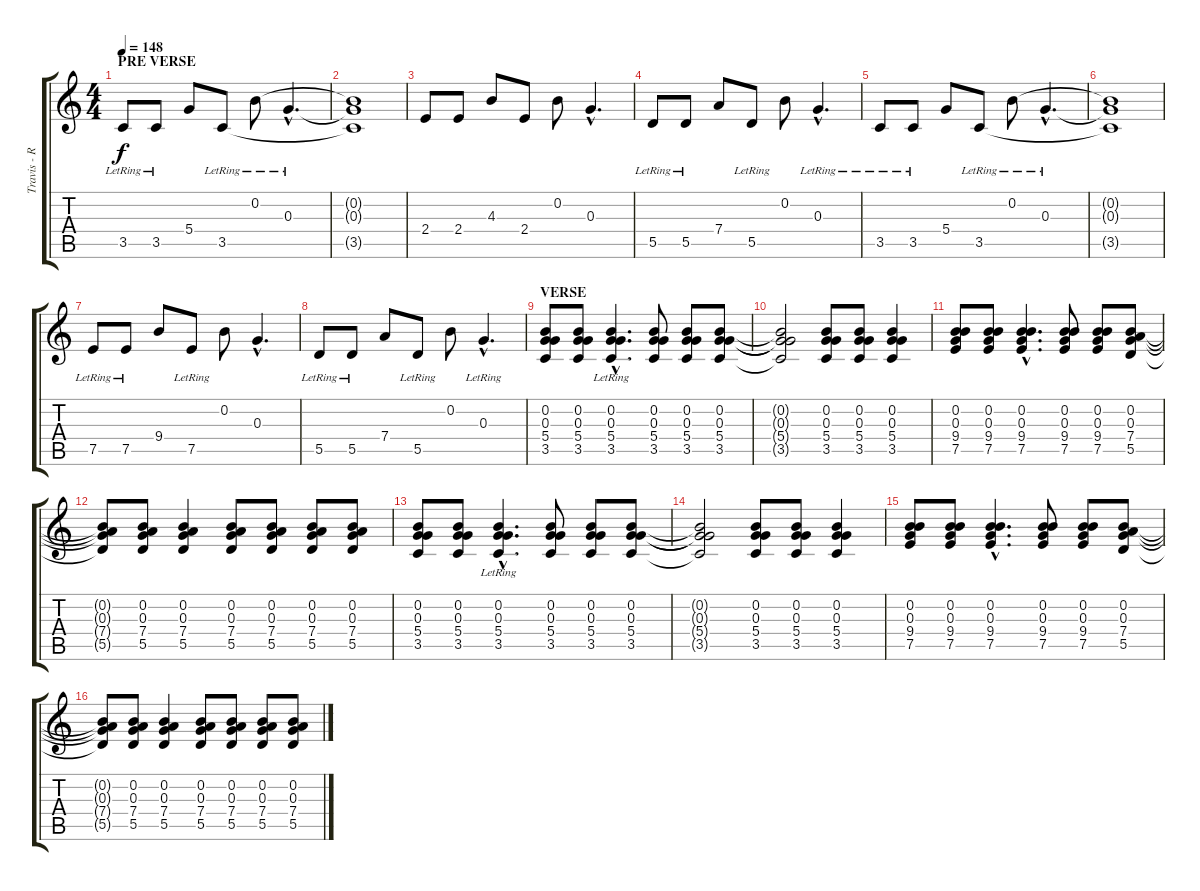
\track ("Travis - Rythym Guitar" "Travis - R") {instrument acousticguitarnylon}
\staff {score tabs}
\tuning (E4 B3 G3 D3 A2 E2) {hide}
\ts (4 4)
\section ("" "PRE VERSE")
\tempo 148
\clef g2
\ks c
3.5{lr}.8{dy f} 3.5{lr}.8 5.4.8 3.5{lr}.8 0.2{lr}.8 0.3{hac lr}.4{d} |
(0.2{t} 0.3{t} 3.5{t}).1 |
2.4.8 2.4.8 4.3.8 2.4.8 0.2.8 0.3{hac}.4{d} |
5.5{lr}.8 5.5{lr}.8 7.4.8 5.5{lr}.8 0.2.8 0.3{hac lr}.4{d} |
3.5{lr}.8 3.5{lr}.8 5.4.8 3.5{lr}.8 0.2{lr}.8 0.3{hac lr}.4{d} |
(0.2{t} 0.3{t} 3.5{t}).1 |
7.5{lr}.8 7.5{lr}.8 9.4.8 7.5{lr}.8 0.2.8 0.3{hac}.4{d} |
5.5{lr}.8 5.5{lr}.8 7.4.8 5.5{lr}.8 0.2.8 0.3{hac lr}.4{d} |
\section ("" "VERSE")
(0.2 0.3 5.4 3.5).8 (0.2 0.3 5.4 3.5).8 (0.2{hac lr} 0.3{hac lr} 5.4{hac lr} 3.5{lr}).4{d} (0.2 0.3 5.4 3.5).8 (0.2 0.3 5.4 3.5).8 (0.2 0.3 5.4 3.5).8 |
(0.2{t} 0.3{t} 5.4{t} 3.5{t}).2 (0.2 0.3 5.4 3.5).8 (0.2 0.3 5.4 3.5).8 (0.2 0.3 5.4 3.5).4 |
(0.2 0.3 9.4 7.5).8 (0.2 0.3 9.4 7.5).8 (0.2{hac} 0.3{hac} 9.4{hac} 7.5{hac}).4{d} (0.2 0.3 9.4 7.5).8 (0.2 0.3 9.4 7.5).8 (0.2 0.3 7.4 5.5).8 |
(0.2{t} 0.3{t} 7.4{t} 5.5{t}).8 (0.2 0.3 7.4 5.5).8 (0.2 0.3 7.4 5.5).4 (0.2 0.3 7.4 5.5).8 (0.2 0.3 7.4 5.5).8 (0.2 0.3 7.4 5.5).8 (0.2 0.3 7.4 5.5).8 |
(0.2 0.3 5.4 3.5).8 (0.2 0.3 5.4 3.5).8 (0.2{hac lr} 0.3{hac lr} 5.4{hac lr} 3.5{lr}).4{d} (0.2 0.3 5.4 3.5).8 (0.2 0.3 5.4 3.5).8 (0.2 0.3 5.4 3.5).8 |
(0.2{t} 0.3{t} 5.4{t} 3.5{t}).2 (0.2 0.3 5.4 3.5).8 (0.2 0.3 5.4 3.5).8 (0.2 0.3 5.4 3.5).4 |
(0.2 0.3 9.4 7.5).8 (0.2 0.3 9.4 7.5).8 (0.2{hac} 0.3{hac} 9.4{hac} 7.5{hac}).4{d} (0.2 0.3 9.4 7.5).8 (0.2 0.3 9.4 7.5).8 (0.2 0.3 7.4 5.5).8 |
(0.2{t} 0.3{t} 7.4{t} 5.5{t}).8 (0.2 0.3 7.4 5.5).8 (0.2 0.3 7.4 5.5).4 (0.2 0.3 7.4 5.5).8 (0.2 0.3 7.4 5.5).8 (0.2 0.3 7.4 5.5).8 (0.2 0.3 7.4 5.5).8
